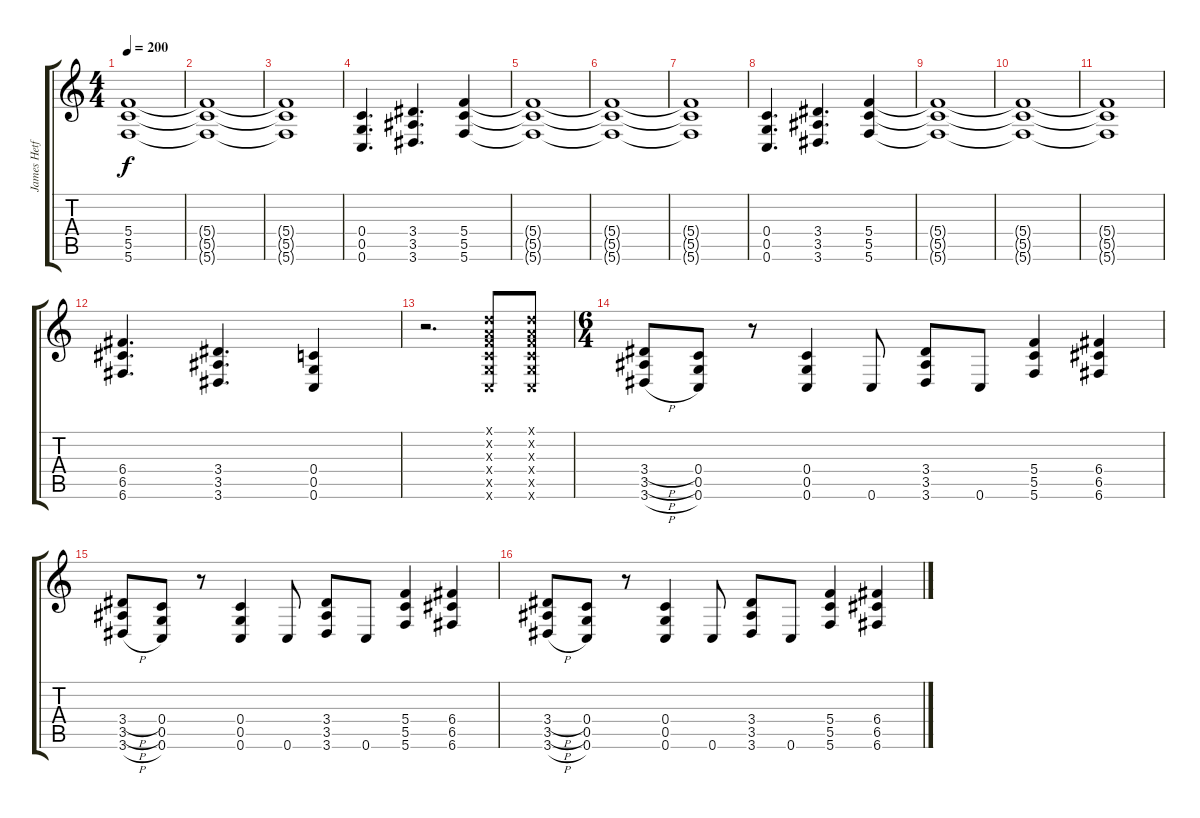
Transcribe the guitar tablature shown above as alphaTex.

\track ("James Hetfield" "James Hetf") {instrument distortionguitar}
\staff {score tabs}
\tuning (D4 A3 F3 C3 G2 C2) {hide}
\ts (4 4)
\tempo 200
\clef g2
\ks c
(5.4{t} 5.5{t} 5.6{t}).1{dy f} |
(5.4{t} 5.5{t} 5.6{t}).1 |
(5.4{t} 5.5{t} 5.6{t}).1 |
(0.4 0.5 0.6).4{d} (3.4 3.5 3.6).4{d} (5.4 5.5 5.6).4 |
(5.4{t} 5.5{t} 5.6{t}).1 |
(5.4{t} 5.5{t} 5.6{t}).1 |
(5.4{t} 5.5{t} 5.6{t}).1 |
(0.4 0.5 0.6).4{d} (3.4 3.5 3.6).4{d} (5.4 5.5 5.6).4 |
(5.4{t} 5.5{t} 5.6{t}).1 |
(5.4{t} 5.5{t} 5.6{t}).1 |
(5.4{t} 5.5{t} 5.6{t}).1 |
(6.4 6.5 6.6).4{d} (3.4 3.5 3.6).4{d} (0.4 0.5 0.6).4 |
r.2{d} (0.1{x} 0.2{x} 0.3{x} 0.4{x} 0.5{x} 0.6{x}).8 (0.1{x} 0.2{x} 0.3{x} 0.4{x} 0.5{x} 0.6{x}).8 |
\ts (6 4)
(3.4{h} 3.5{h} 3.6{h}).8 (0.4 0.5 0.6).8 r.8 (0.4 0.5 0.6).4 0.6.8 (3.4 3.5 3.6).8 0.6.8 (5.4 5.5 5.6).4 (6.4 6.5 6.6).4 |
(3.4{h} 3.5{h} 3.6{h}).8 (0.4 0.5 0.6).8 r.8 (0.4 0.5 0.6).4 0.6.8 (3.4 3.5 3.6).8 0.6.8 (5.4 5.5 5.6).4 (6.4 6.5 6.6).4 |
(3.4{h} 3.5{h} 3.6{h}).8 (0.4 0.5 0.6).8 r.8 (0.4 0.5 0.6).4 0.6.8 (3.4 3.5 3.6).8 0.6.8 (5.4 5.5 5.6).4 (6.4 6.5 6.6).4
